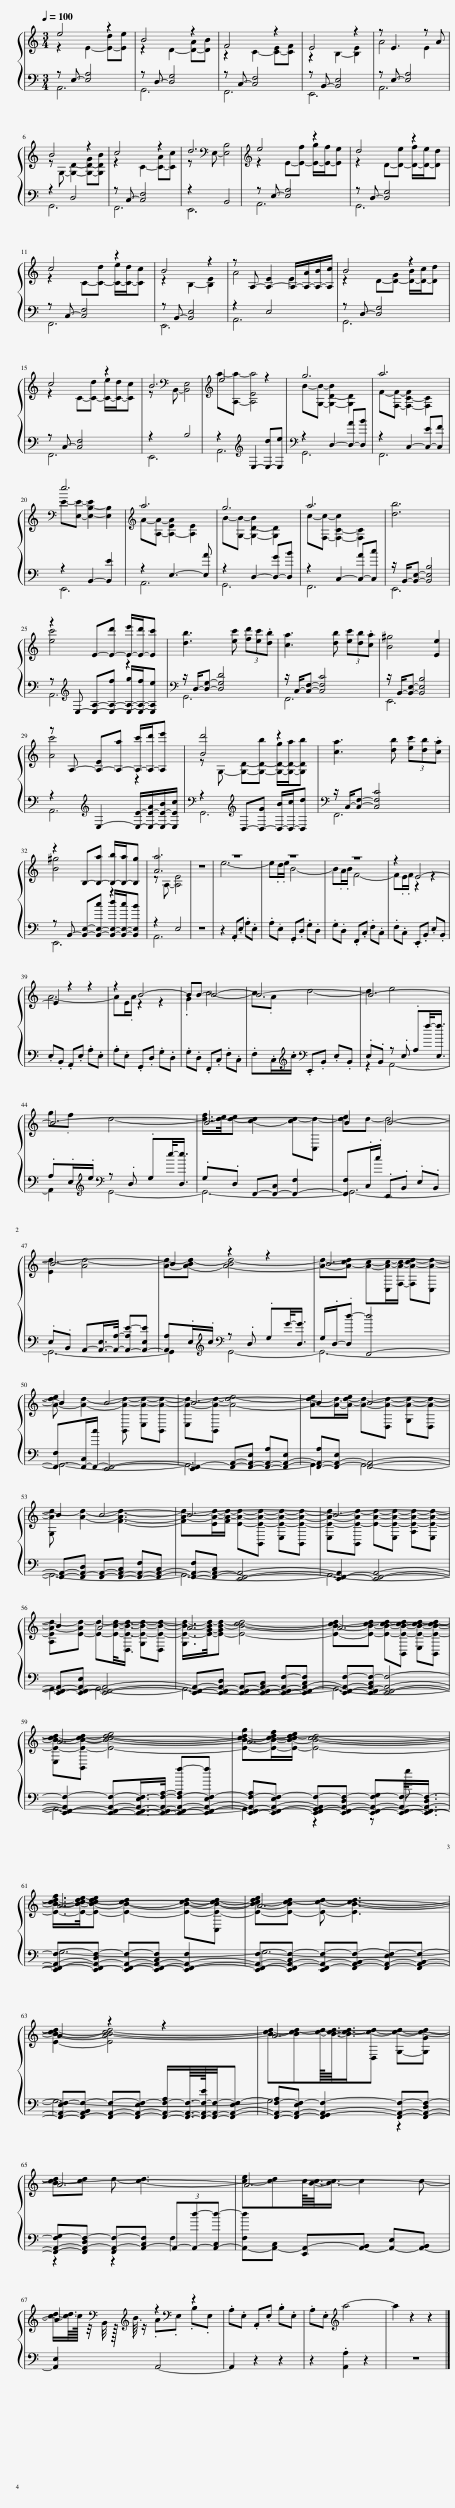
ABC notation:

X:1
%%score { ( 1 2 ) | ( 3 4 ) }
L:1/8
Q:1/4=100
M:3/4
I:linebreak $
K:C
V:1 treble
V:2 treble
V:3 bass
V:4 bass
V:1
 e4 z2 | B4 z2 | F4 z2 | E4 z2 | z E3 z A |$ %5
 B4 z2 | c4 z2 | d6[K:bass] |[K:treble] e4 z2 | d4 z2 |$ %10
 c4 z2 | B4 z2 | z A,- [A,-E]2 A,/-[A,-A]/[A,-B]/[A,c]/ | B4 z2 |$ c4 z2 | %15
 B6[K:bass] |[K:treble] e4 z2 | g6 | a6 |$[K:bass] e6 | %20
[K:treble] a6 | g6 | a6 | [db]6 |$ z2 E-[E-d'] [E-e']/[E-d']/[Ec'] | %25
 [db]3 [ec'] (3[fd'][ec'].[db] | [ca]3 [db] (3[ec'][db].[ca] | [B^g]4 [Ee]2 |$ z A,- [A,-E][A,-a] [A,-c']/[A,-d']/[A,e'] | [Bd']4 z2 | %30
 [ca]3 [db] (3[ec'][db].[ca] |$ z2 B,-[B,-a] [B,-b]/[B,-a]/[B,^g] | [Aa]6 | z6 | z6 | %35
 z6 | z6 | z2 E4- |$ E2 z2 z2 | z2 B4- | %40
 BB- B4- | B6- | B6- |$ B6- | B6- | %45
 B2 B4- |$ B6- | B2 z2 z2 | B6- |$ B2 B4- | %50
 B6- | B2 B4- |$ B2 B4- | B6- | B6- |$ %55
 B2 A4- | A6 | A6- |$ A6- | A6- |$ %60
 A6- | A6- |$ A2 z2 z2 | A6- |$ A6- | %65
 A6- |$ A2[K:bass][K:treble] z2[K:bass] z2 | .A,.E, .A,,.E, .B,.E, | .A,.E,[K:treble] a4- | a2 z2 z2 |] %70
V:2
 z2 E2- [E-d][Ee] | z2 D2- [D-A][DB] | z2 C2- [C-E][CF] | z2 B,2- [B,E]2 | A4 E2 |$ %5
 z G,- [G,D]2- [G,-D-G][G,DB] | z2 C2- [C-A][Cc] | z[K:bass] E,- [E,B,]4 |[K:treble] z2 E-[E-f] [E-g]/[E-f]/[Ee] | z2 D-[D-e] [D-f]/[D-e]/[Dd] |$ %10
 z2 C-[C-d] [C-e]/[C-d]/[Cc] | z2 B,2- [B,E]2 | A4 E2 | z2 D-[D-G] [D-B]/[D-c]/[Dd] |$ z2 C-[C-d] [C-e]/[C-d]/[Cc] | %15
 z[K:bass] B,,- [B,,E,]4 |[K:treble] a-[A,a]- [A,Ea]4 | B-[G,B]- [G,-D-B]2 [G,D]2 | F-[F,F]- [F,-C-F]2 [F,C]2 |$[K:bass] E-[E,E]- [E,-B,-E]2 [E,B,]2 | %20
[K:treble] A-[A,A]- [A,-EA]2 [A,E]2 | B-[G,B]- [G,-D-B]2 [G,D]2 | c-[F,c]- [F,-C-c]2 [F,C]2 | x6 |$ [ec']4 z2 | %25
 x6 | x6 | x6 |$ [Ac']4 z2 | z G,- [G,D]-[G,-D-b] [G,-D-g]/[G,-D-a]/[G,Db] | %30
 x6 |$ [B^g]4 z2 | z A,- [A,E]4 | x6 | e6- | %35
 e.d/.e/ B4- | B.A/.B/ F4- | F.E/.F/ z2 z2 |$ A6- | AE/.A/ z2 z2 | %40
 .G2 c4- | c.A d4- | d2 e4 |$ g.f d4- | [d-f]/>[de-]/[d-e] [c-d]2 [cd-][C,d-] | %45
 [de]d- d4- |$ [Ed-]2 [Ad-]4 | [Ad]-[A-Bd-] [A-Bd-]4 | [Ad]-[A-cd] [Ac]-[C,A-c-]/[F,Ac]/- [F,A-cd-][C,A-d-] |$ [A-de] [Ad]2- [B,,A-d-] [E,A-d-][B,,A-d-] | %50
 [E,A-d-][B,,A-d-] [A-de-]4 | [A-d-e][Ad]/-[A-d-e]/ [Ad]-[D,A-d-] [G,A-d-][D,A-d-] |$ [G,Ad-] [Ad]2- [FAd]3- | [FA-d-][EA-d-]/[FA-d-]/ [EAd]-[B,,E-A-d-] [E,E-A-d-][B,,E-A-d-] | [E,E-A-d-][B,,E-Ad-] [EAd]-[E,E-A-d-] [A,E-A-d-][E,E-A-d-] |$ %55
 [A,EA-d-][E-Ad-] [Ed]-[EBd]/-<[D,E-B-d-]/ [G,E-B-d-][D,E-B-d-] | [G,E-B-d-]/>[E-G-Bd-]/[E-GB-d-] [EBcd]4- | [E-B-cd-][E-B-c-d] [EBcd]-[B,,E-B-c-d-] [E,E-B-c-d-][B,,E-B-c-d-] |$ [E,E-B-c-d-][B,,E-B-c-d-] [E-B-c-d-e]4 | [E-B-c-d-g][E-B-c-d-f]/[E-B-c-de]/ [EBcd]4- |$ %60
 [E-B-c-d-f]/>[E-B-c-de-]/[E-B-cd-e] [E-B-c-d]2 [EBcd]-[C,E-B-c-d-] | [E-B-c-de][E-Bcd-] [Ecd]- [EB-c-d-]3 |$ [EBcd]2- [EAB-c-d-]4 | [Bc-d-][Bcd-][cd]/8-<[Bcd]/8-[Bc-d-]3/4[D,c-d-] [G,cd]-[G,Gc-d-] |$ [Bcd-][cd] d- [c-d]3 | %65
 [c-e][cd]c/8-<[Bc]/8-[Bc-]3/4 c2 c- |$ [cd]/-[cd]/8>c/8 z/4[K:bass] B,,/4 z/16[K:treble] .B3/16 z/ .A[K:bass].E, .B,.E, | x6 | x2[K:treble] x4 | x6 |] %70
V:3
 z E,- [E,A,]4 | z D,- [D,G,]4 | z C,- [C,F,]4 | z B,,- [B,,E,]4 | z E,- [E,A,]4 |$ %5
 z2 D,4 | z C,- [C,F,]4 | z2 B,,4 | z E,- [E,A,]4 | z D,- [D,G,]4 |$ %10
 z C,- [C,F,]4 | z B,,- [B,,E,]4 | z2 E,4 | z D,- [D,G,]4 |$ z C,- [C,F,]4 | %15
 z2 B,4 | z2[K:treble] E,2- [E,-d][E,e] |[K:bass] z2 D,2- [D,-A][D,B] | z2 C,2- [C,-E][C,F] |$ z2 B,,2- [B,,E]2 | %20
 z2 E,3- [E,A] | z2 D,2- [D,-G][D,B] | z2 C,2- [C,-A][C,c] | z/ B,,/-[B,,E,]- [B,,E,B,]4 |$ z[K:treble] E,- [E,A,]-[E,-A,-f] [E,-A,-g]/[E,-A,-f]/[E,A,e] | %25
[K:bass] z/ D,/-[D,G,]- [D,G,D]4 | z/ C,/-[C,F,]- [C,F,C]4 | z/ B,,/-[B,,E,]- [B,,E,B,]4 |$ z2[K:treble] E,2- [E,E]/-[E,-E-A]/[E,-E-B]/[E,Ec]/ |[K:bass] z2[K:treble] D,-[D,-G] [D,-B]/[D,-c]/[D,d] | %30
[K:bass] z/ C,/-[C,F,]- [C,F,C]4 |$ z B,,- [B,,E,]-[B,,-E,-c] [B,,-E,-d]/[B,,-E,-c]/[B,,E,B] | z2 E,4 | z6 | z2 .A,,.E, .A,.E, | %35
 .A,.E, .G,,.D, .G,.D, | .G,.D, .F,,.C, .F,.C, | .F,.C, .E,,.B,, .E,.B,, |$ .E,.B,, .A,,.E, .A,.E, | .A,.E, .G,,.D, .G,.D, | %40
 .G,.D, .F,,.C, .F,.C, | .F,.C,/[K:treble].c/[K:bass] .E,,.B,, .E,.B,, | .E,.B,, z .E, .A,f/-<[E,f]/ |$ .A,.E,/[K:treble].e/[K:bass] z .D, .G,e/-<[D,e]/ | .G,.D, F,,-[F,,-C,] [F,,-F,]2 | %45
 [F,,F,].C,/.c/ .E,,.B,, .E,.B,, |$ .E,.B,, A,,-[A,,-E,]/>[A,,A,]/- [A,,-A,E-][A,,-E,E] | [A,,A,].E,/[K:treble].c/[K:bass] z .D, .G,G/-<[D,G]/ | G,/.D,/-.[D,d-] [F,,-d]4 |$ [F,,-F,][F,,-C,]/[F,,-c]/ [E,,F,,]4- | %50
 [E,,F,,-]2 [F,,A,,]-[F,,-A,,-E,] [F,,-A,,-A,][F,,-A,,-E,] | [F,,-A,,-A,][F,,-A,,-E,] [F,,A,,]4- |$ [F,,A,,]-[F,,A,,-D,] [F,,A,,]-[F,,-A,,-C,] [F,,-A,,-F,][F,,-A,,-C,] | [F,,-A,,-F,][F,,-A,,-C,] [E,,F,,A,,]4- | [E,,-F,,-A,,]2 [E,,F,,A,,]4- |$ %55
 [E,,F,,A,,]-[E,,-F,,-A,,-E,] [E,,F,,A,,]4- | [E,,F,,A,,]-[E,,-F,,A,,-D,] [E,,F,,A,,]-[E,,-F,,-A,,-C,] [E,,F,,A,,F,]-[E,,-F,,-A,,-C,F,] | [E,,F,,A,,F,]-[E,,F,,-A,,-C,F,-] [E,,F,,A,,F,]4- |$ [E,,-F,,-A,,F,-]2 [E,,F,,A,,F,]-[E,,-F,,-A,,-E,F,-]/>[E,,F,,A,,F,A,]/- [E,,-F,,-A,,-F,-A,f-][E,,-F,,-A,,-E,F,-f] | [E,,-F,,-A,,-F,-A,][E,,-F,,-A,,-E,F,-] [E,,-F,,-G,,A,,-F,-][E,,-F,,-A,,-D,F,-] [E,,-F,,-A,,-F,-G,][E,,F,,A,,F,]/-<[E,,-F,,-A,,-D,F,-]/ |$ %60
 [E,,F,,A,,F,]-[E,,-F,,A,,-D,F,-] [E,,F,,A,,F,]-[E,,-F,,-A,,-C,F,] [E,,-F,,-A,,-F,]2 | [E,,F,,A,,F,]-[E,,F,,-A,,-C,F,-] [E,,F,,-A,,-F,-][F,,-A,,-B,,F,-] [F,,-A,,-E,F,-][F,,-A,,-B,,F,-] |$ [F,,-A,,-E,F,-][F,,-A,,B,,F,-] [F,,A,,F,]-[F,,-A,,-E,F,-] [F,,-A,,-F,-A,]/[F,,A,,F,]/8->[F,,-A,,-F,-E]/8[F,,A,,F,]/4-[F,,-A,,-E,F,-] | [F,,-A,,-F,-A,][F,,-A,,-E,F,-] [F,,-G,,A,,-F,-]2 [F,,A,,F,]-[F,,-A,,-D,F,-] |$ [F,,-A,,-F,-G,][F,,A,,-D,F,-] [F,,A,,-F,-][A,,-C,F,] (3A,,-[A,,d]-[A,,-C,d-] | %65
 [A,,-F,d][A,,-C,] [E,,A,,-][A,,-B,,] [A,,-E,][A,,-B,,] |$ [A,,E,]2 A,,4- | A,,2 z2 z2 | z2 .[A,,A,]2 z2 | z6 |] %70
V:4
 A,,6 | G,,6 | F,,6 | E,,6 | A,,6 |$ %5
 G,,6 | F,,6 | E,,6 | A,,6 | G,,6 |$ %10
 F,,6 | E,,6 | A,,6 | G,,6 |$ F,,6 | %15
 E,,6 | A,,6[K:treble] |[K:bass] G,,6 | F,,6 |$ E,,6 | %20
 A,,6 | G,,6 | F,,6 | E,,6 |$ A,,6[K:treble] | %25
[K:bass] G,,6 | F,,6 | E,,6 |$ A,,6[K:treble] |[K:bass] G,,6[K:treble] | %30
[K:bass] F,,6 |$ E,,6 | A,,6 | x6 | x6 | %35
 x6 | x6 | x6 |$ x6 | x6 | %40
 x6 | x3/2[K:treble] x/[K:bass] x4 | z2 A,,4- |$ A,,2[K:treble][K:bass] G,,4- | G,,6- | %45
 G,,6- |$ G,,6- | G,,2[K:treble][K:bass] G,,4- | G,,6- |$ G,,6- | %50
 G,,6- | G,,2 G,,4- |$ G,,6- | G,,6- | G,,6- |$ %55
 G,,2 G,,4- | G,,6- | G,,6- |$ G,,6- | G,,2 z2 z e |$ %60
 G,6- | G,6- |$ G,6- | G,4 z2 |$ z2 z2 F,2 | %65
 x6 |$ x6 | x6 | x6 | x6 |] %70
